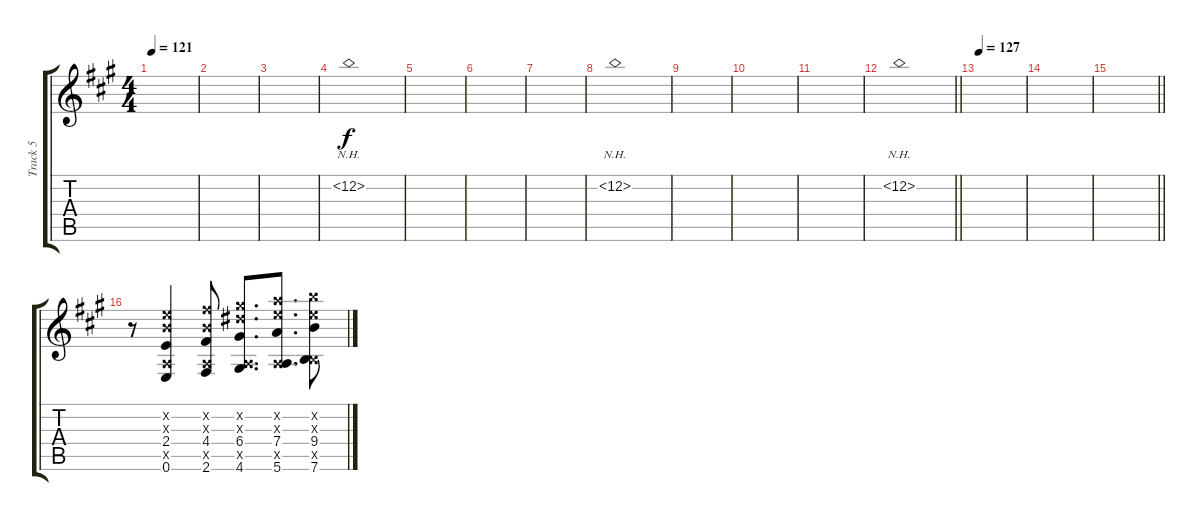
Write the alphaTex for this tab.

\track ("Track 5" "Track 5") {instrument acousticguitarsteel}
\staff {score tabs}
\tuning (E4 B3 G3 D3 A2 E2) {hide}
\ts (4 4)
\tempo 121
\clef g2
\ks a
|
|
|
12.2{nh}.1 |
|
|
|
12.2{nh}.1 |
|
|
|
\barLineRight lightlight
12.2{nh}.1 |
\tempo 127
|
|
\barLineRight lightlight
|
r.8{volume 16} (5.2{x} 4.3{x} 2.4 0.5{x} 0.6).4 (7.2{x} 4.3{x} 4.4 0.5{x} 2.6).8 (9.2{x} 8.3{x} 6.4 0.5{x} 4.6).8{d} (10.2{x} 9.3{x} 7.4 0.5{x} 5.6).8{d} (12.2{x} 9.3{x} 9.4 2.5{x} 7.6).8
